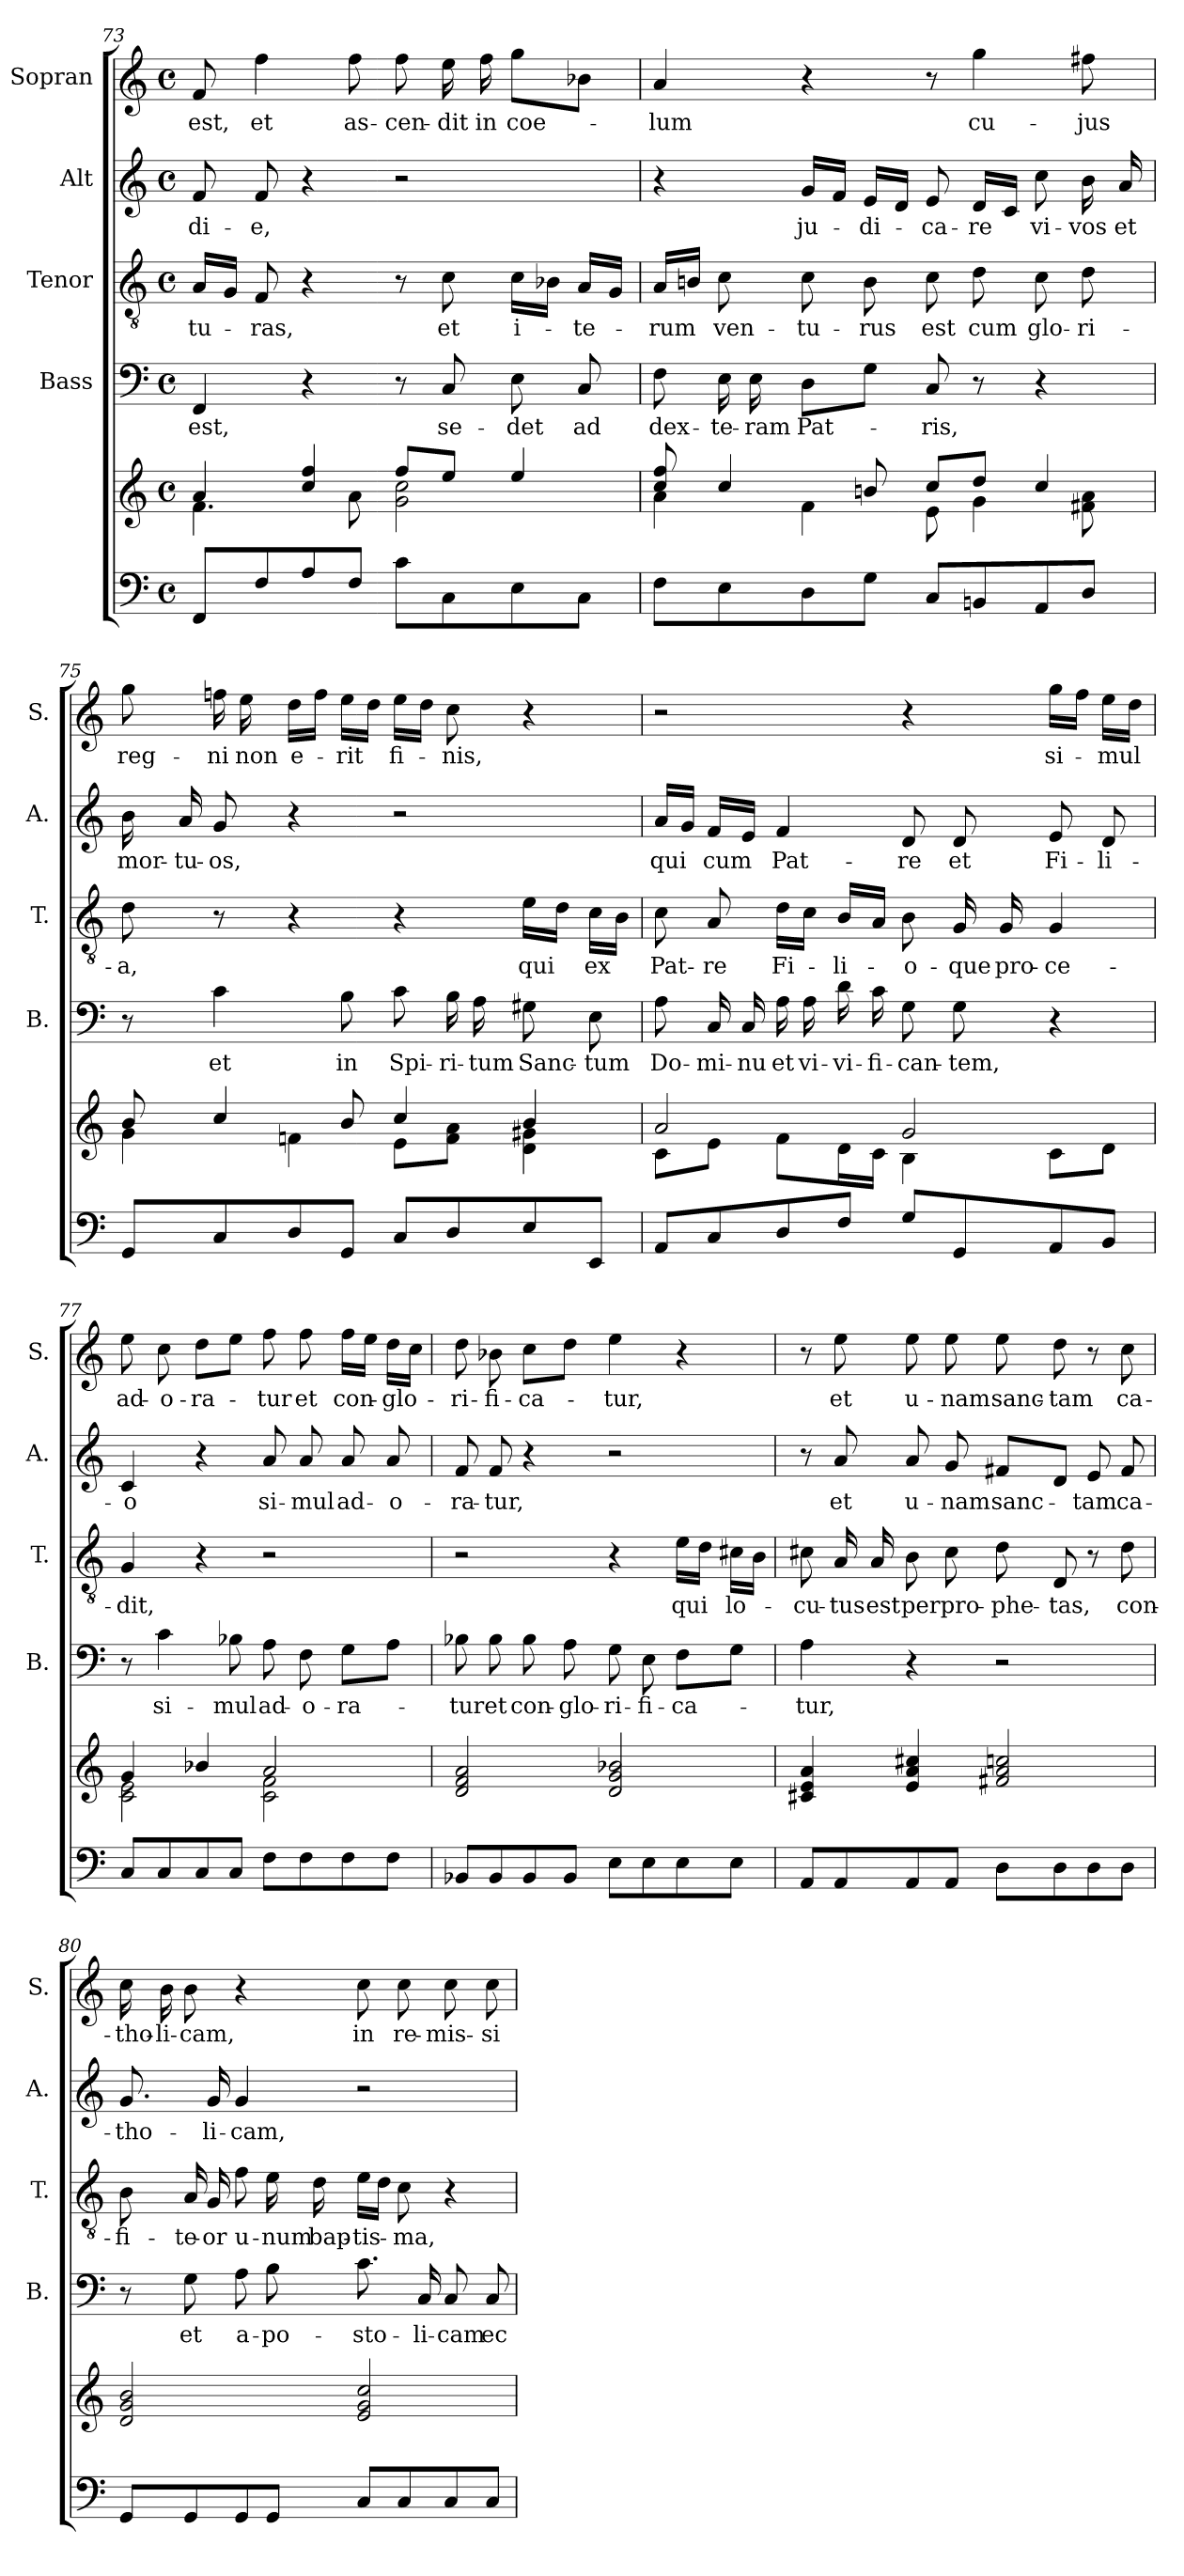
**kern	**kern	**kern	**text	**kern	**text	**kern	**text	**kern	**text
*part5	*part5	*part4	*part4	*part3	*part3	*part2	*part2	*part1	*part1
*staff6	*staff5	*staff4	*staff4	*staff3	*staff3	*staff2	*staff2	*staff1	*staff1
*	*	*I"Bass	*	*I"Tenor	*	*I"Alt	*	*I"Sopran	*
*	*	*I'B.	*	*I'T.	*	*I'A.	*	*I'S.	*
*clefF4	*clefG2	*clefF4	*	*clefGv2	*	*clefG2	*	*clefG2	*
*k[]	*k[]	*k[]	*	*k[]	*	*k[]	*	*k[]	*
*C:	*C:	*C:	*	*C:	*	*C:	*	*C:	*
*M4/4	*M4/4	*M4/4	*	*M4/4	*	*M4/4	*	*M4/4	*
*met(c)	*met(c)	*met(c)	*	*met(c)	*	*met(c)	*	*met(c)	*
=73	=73	=73	=73	=73	=73	=73	=73	=73	=73
*	*^	*	*	*	*	*	*	*	*
!	!	!	!	!LO:LY:b	!	!LO:LY:b	!	!LO:LY:b	!	!LO:LY:b
8FF/L	4a/	4.f\	4FF/	est,	16A/LL	-tu-	8f/	di-	8f/	est,
.	.	.	.	.	16G/JJ	.	.	.	.	.
!	!	!	!	!	!	!LO:LY:b	!	!LO:LY:b	!	!LO:LY:b
8F/	.	.	.	.	8F/	-ras,	8f/	-e,	4ff\	et
8A/	4cc/ 4ff/	.	4r	.	4r	.	4r	.	.	.
!	!	!	!	!	!	!	!	!	!	!LO:LY:b
8F/J	.	8a\	.	.	.	.	.	.	8ff\	as-
!	!	!	!	!	!	!	!	!	!	!LO:LY:b
8c\L	8ff/L	2g\ 2cc\	8r	.	8r	.	2r	.	8ff\	-cen-
!	!	!	!	!LO:LY:b	!	!LO:LY:b	!	!	!	!LO:LY:b
8C\	8ee/J	.	8C/	se-	8c\	et	.	.	16ee\	-dit
!	!	!	!	!	!	!	!	!	!	!LO:LY:b
.	.	.	.	.	.	.	.	.	16ff\	in
!	!	!	!	!LO:LY:b	!	!LO:LY:b	!	!	!	!LO:LY:b
8E\	4ee/	.	8E\	-det	16c\LL	i-	.	.	8gg\L	coe-
.	.	.	.	.	16B-X\JJ	.	.	.	.	.
!	!	!	!	!LO:LY:b	!	!LO:LY:b	!	!	!	!
8C\J	.	.	8C/	ad	16A/LL	-te-	.	.	8b-X\J	.
.	.	.	.	.	16G/JJ	.	.	.	.	.
=74	=74	=74	=74	=74	=74	=74	=74	=74	=74	=74
!	!	!	!	!LO:LY:b	!	!LO:LY:b	!	!	!	!LO:LY:b
8F\L	8cc/ 8ff/	4a\	8F\	dex-	16A/LL	-rum	4r	.	4a/	-lum
.	.	.	.	.	16Bn/JJ	.	.	.	.	.
!	!	!	!	!LO:LY:b	!	!LO:LY:b	!	!	!	!
8E\	4cc/	.	16E\	-te-	8c\	ven-	.	.	.	.
!	!	!	!	!LO:LY:b	!	!	!	!	!	!
.	.	.	16E\	-ram	.	.	.	.	.	.
!	!	!	!	!LO:LY:b	!	!LO:LY:b	!	!LO:LY:b	!	!
8D\	.	4f\	8D\L	Pat-	8c\	-tu-	16g/LL	ju-	4r	.
.	.	.	.	.	.	.	16f/JJ	.	.	.
!	!	!	!	!	!	!LO:LY:b	!	!LO:LY:b	!	!
8G\J	8bn/	.	8G\J	.	8B\	-rus	16e/LL	-di-	.	.
.	.	.	.	.	.	.	16d/JJ	.	.	.
!	!	!	!	!LO:LY:b	!	!LO:LY:b	!	!LO:LY:b	!	!
8C/L	8cc/L	8e\	8C/	-ris,	8c\	est	8e/	-ca-	8r	.
!	!	!	!	!	!	!LO:LY:b	!	!LO:LY:b	!	!LO:LY:b
8BBn/	8dd/J	4g\	8r	.	8d\	cum	16d/LL	-re	4gg\	cu-
.	.	.	.	.	.	.	16c/JJ	.	.	.
!	!	!	!	!	!	!LO:LY:b	!	!LO:LY:b	!	!
8AA/	4cc/	.	4r	.	8c\	glo-	8cc\	vi-	.	.
!	!	!	!	!	!	!LO:LY:b	!	!LO:LY:b	!	!LO:LY:b
8D/J	.	8f#X\ 8a\	.	.	8d\	-ri-	16b\	-vos	8ff#X\	-jus
!	!	!	!	!	!	!	!	!LO:LY:b	!	!
.	.	.	.	.	.	.	16a/	et	.	.
!!LO:PB:g=z
=75	=75	=75	=75	=75	=75	=75	=75	=75	=75	=75
!	!	!	!	!	!	!LO:LY:b	!	!LO:LY:b	!	!LO:LY:b
8GG/L	8b/	4g\	8r	.	8d\	-a,	16b\	mor-	8gg\	reg-
!	!	!	!	!	!	!	!	!LO:LY:b	!	!
.	.	.	.	.	.	.	16a/	-tu-	.	.
!	!	!	!	!LO:LY:b	!	!	!	!LO:LY:b	!	!LO:LY:b
8C/	4cc/	.	4c\	et	8r	.	8g/	-os,	16ffn\	-ni
!	!	!	!	!	!	!	!	!	!	!LO:LY:b
.	.	.	.	.	.	.	.	.	16ee\	non
!	!	!	!	!	!	!	!	!	!	!LO:LY:b
8D/	.	4fn\	.	.	4r	.	4r	.	16dd\LL	e-
.	.	.	.	.	.	.	.	.	16ff\JJ	.
!	!	!	!	!LO:LY:b	!	!	!	!	!	!LO:LY:b
8GG/J	8b/	.	8B\	in	.	.	.	.	16ee\LL	-rit
.	.	.	.	.	.	.	.	.	16dd\JJ	.
!	!	!	!	!LO:LY:b	!	!	!	!	!	!LO:LY:b
8C/L	4cc/	8e\L	8c\	Spi-	4r	.	2r	.	16ee\LL	fi-
.	.	.	.	.	.	.	.	.	16dd\JJ	.
!	!	!	!	!LO:LY:b	!	!	!	!	!	!LO:LY:b
8D/	.	8f\ 8a\J	16B\	-ri-	.	.	.	.	8cc\	-nis,
!	!	!	!	!LO:LY:b	!	!	!	!	!	!
.	.	.	16A\	-tum	.	.	.	.	.	.
!	!	!	!	!LO:LY:b	!	!LO:LY:b	!	!	!	!
8E/	4b/	4d\ 4g#X\	8G#X\	Sanc-	16e\LL	qui	.	.	4r	.
.	.	.	.	.	16d\JJ	.	.	.	.	.
!	!	!	!	!LO:LY:b	!	!LO:LY:b	!	!	!	!
8EE/J	.	.	8E\	-tum	16c\LL	ex	.	.	.	.
.	.	.	.	.	16B\JJ	.	.	.	.	.
=76	=76	=76	=76	=76	=76	=76	=76	=76	=76	=76
!	!	!	!	!LO:LY:b	!	!LO:LY:b	!	!LO:LY:b	!	!
8AA/L	2a/	8c\L	8A\	Do-	8c\	Pat-	16a/LL	qui	2r	.
.	.	.	.	.	.	.	16g/JJ	.	.	.
!	!	!	!	!LO:LY:b	!	!LO:LY:b	!	!LO:LY:b	!	!
8C/	.	8e\J	16C/	-mi-	8A/	-re	16f/LL	cum	.	.
!	!	!	!	!LO:LY:b	!	!	!	!	!	!
.	.	.	16C/	-nu	.	.	16e/JJ	.	.	.
!	!	!	!	!LO:LY:b	!	!LO:LY:b	!	!LO:LY:b	!	!
8D/	.	8f\L	16A\	et	16d\LL	Fi-	4f/	Pat-	.	.
!	!	!	!	!LO:LY:b	!	!	!	!	!	!
.	.	.	16A\	vi-	16c\JJ	.	.	.	.	.
!	!	!	!	!LO:LY:b	!	!LO:LY:b	!	!	!	!
8F/J	.	16d\L	16d\	-vi-	16B/LL	-li-	.	.	.	.
!	!	!	!	!LO:LY:b	!	!	!	!	!	!
.	.	16c\JJ	16c\	-fi-	16A/JJ	.	.	.	.	.
!	!	!	!	!LO:LY:b	!	!LO:LY:b	!	!LO:LY:b	!	!
8G/L	2g/	4B\	8G\	-can-	8B\	-o-	8d/	-re	4r	.
!	!	!	!	!LO:LY:b	!	!LO:LY:b	!	!LO:LY:b	!	!
8GG/	.	.	8G\	-tem,	16G/	-que	8d/	et	.	.
!	!	!	!	!	!	!LO:LY:b	!	!	!	!
.	.	.	.	.	16G/	pro-	.	.	.	.
!	!	!	!	!	!	!LO:LY:b	!	!LO:LY:b	!	!LO:LY:b
8AA/	.	8c\L	4r	.	4G/	-ce-	8e/	Fi-	16gg\LL	si-
.	.	.	.	.	.	.	.	.	16ff\JJ	.
!	!	!	!	!	!	!	!	!LO:LY:b	!	!LO:LY:b
8BB/J	.	8d\J	.	.	.	.	8d/	-li-	16ee\LL	-mul
.	.	.	.	.	.	.	.	.	16dd\JJ	.
!!LO:LB:g=z
=77	=77	=77	=77	=77	=77	=77	=77	=77	=77	=77
!	!	!	!	!	!	!LO:LY:b	!	!LO:LY:b	!	!LO:LY:b
8C/L	4g/	2c\ 2e\	8r	.	4G/	-dit,	4c/	-o	8ee\	ad-
!	!	!	!	!LO:LY:b	!	!	!	!	!	!LO:LY:b
8C/	.	.	4c\	si-	.	.	.	.	8cc\	-o-
!	!	!	!	!	!	!	!	!	!	!LO:LY:b
8C/	4b-X/	.	.	.	4r	.	4r	.	8dd\L	-ra-
!	!	!	!	!LO:LY:b	!	!	!	!	!	!
8C/J	.	.	8B-X\	-mul	.	.	.	.	8ee\J	.
!	!	!	!	!LO:LY:b	!	!	!	!LO:LY:b	!	!LO:LY:b
8F\L	2a/	2c\ 2f\	8A\	ad-	2r	.	8a/	si-	8ff\	-tur
!	!	!	!	!LO:LY:b	!	!	!	!LO:LY:b	!	!LO:LY:b
8F\	.	.	8F\	-o-	.	.	8a/	-mul	8ff\	et
!	!	!	!	!LO:LY:b	!	!	!	!LO:LY:b	!	!LO:LY:b
8F\	.	.	8G\L	-ra-	.	.	8a/	ad-	16ff\LL	con-
.	.	.	.	.	.	.	.	.	16ee\JJ	.
!	!	!	!	!	!	!	!	!LO:LY:b	!	!LO:LY:b
8F\J	.	.	8A\J	.	.	.	8a/	-o-	16dd\LL	-glo-
.	.	.	.	.	.	.	.	.	16cc\JJ	.
*	*v	*v	*	*	*	*	*	*	*	*
=78	=78	=78	=78	=78	=78	=78	=78	=78	=78
!	!	!	!LO:LY:b	!	!	!	!LO:LY:b	!	!LO:LY:b
8BB-X/L	2d/ 2f/ 2a/	8B-X\	-tur	2r	.	8f/	-ra-	8dd\	-ri-
!	!	!	!LO:LY:b	!	!	!	!LO:LY:b	!	!LO:LY:b
8BB-/	.	8B-\	et	.	.	8f/	-tur,	8b-X\	-fi-
!	!	!	!LO:LY:b	!	!	!	!	!	!LO:LY:b
8BB-/	.	8B-\	con-	.	.	4r	.	8cc\L	-ca-
!	!	!	!LO:LY:b	!	!	!	!	!	!
8BB-/J	.	8A\	-glo-	.	.	.	.	8dd\J	.
!	!	!	!LO:LY:b	!	!	!	!	!	!LO:LY:b
8E\L	2d/ 2g/ 2b-X/	8G\	-ri-	4r	.	2r	.	4ee\	-tur,
!	!	!	!LO:LY:b	!	!	!	!	!	!
8E\	.	8E\	-fi-	.	.	.	.	.	.
!	!	!	!LO:LY:b	!	!LO:LY:b	!	!	!	!
8E\	.	8F\L	-ca-	16e\LL	qui	.	.	4r	.
.	.	.	.	16d\JJ	.	.	.	.	.
!	!	!	!	!	!LO:LY:b	!	!	!	!
8E\J	.	8G\J	.	16c#X\LL	lo-	.	.	.	.
.	.	.	.	16B\JJ	.	.	.	.	.
=79	=79	=79	=79	=79	=79	=79	=79	=79	=79
!	!	!	!LO:LY:b	!	!LO:LY:b	!	!	!	!
8AA/L	4c#X/ 4e/ 4a/	4A\	-tur,	8c#X\	-cu-	8r	.	8r	.
!	!	!	!	!	!LO:LY:b	!	!LO:LY:b	!	!LO:LY:b
8AA/	.	.	.	16A/	-tus	8a/	et	8ee\	et
!	!	!	!	!	!LO:LY:b	!	!	!	!
.	.	.	.	16A/	est	.	.	.	.
!	!	!	!	!	!LO:LY:b	!	!LO:LY:b	!	!LO:LY:b
8AA/	4e/ 4a/ 4cc#X/	4r	.	8B\	per	8a/	u-	8ee\	u-
!	!	!	!	!	!LO:LY:b	!	!LO:LY:b	!	!LO:LY:b
8AA/J	.	.	.	8c#\	pro-	8g/	-nam	8ee\	-nam
!	!	!	!	!	!LO:LY:b	!	!LO:LY:b	!	!LO:LY:b
8D\L	2f#X/ 2a/ 2ccn/	2r	.	8d\	-phe-	8f#X/L	sanc-	8ee\	sanc-
!	!	!	!	!	!LO:LY:b	!	!	!	!LO:LY:b
8D\	.	.	.	8D/	-tas,	8d/J	.	8dd\	-tam
!	!	!	!	!	!	!	!LO:LY:b	!	!
8D\	.	.	.	8r	.	8e/	-tam	8r	.
!	!	!	!	!	!LO:LY:b	!	!LO:LY:b	!	!LO:LY:b
8D\J	.	.	.	8d\	con-	8f#/	ca-	8cc\	ca-
!!LO:PB:g=z
=80	=80	=80	=80	=80	=80	=80	=80	=80	=80
!	!	!	!	!	!LO:LY:b	!	!LO:LY:b	!	!LO:LY:b
8GG/L	2d/ 2g/ 2b/	8r	.	8B\	-fi-	8.g/	-tho-	16cc\	-tho-
!	!	!	!	!	!	!	!	!	!LO:LY:b
.	.	.	.	.	.	.	.	16b\	-li-
!	!	!	!LO:LY:b	!	!LO:LY:b	!	!	!	!LO:LY:b
8GG/	.	8G\	et	16A/	-te-	.	.	8b\	-cam,
!	!	!	!	!	!LO:LY:b	!	!LO:LY:b	!	!
.	.	.	.	16G/	-or	16g/	-li-	.	.
!	!	!	!LO:LY:b	!	!LO:LY:b	!	!LO:LY:b	!	!
8GG/	.	8A\	a-	8f\	u-	4g/	-cam,	4r	.
!	!	!	!LO:LY:b	!	!LO:LY:b	!	!	!	!
8GG/J	.	8B\	-po-	16e\	-num	.	.	.	.
!	!	!	!	!	!LO:LY:b	!	!	!	!
.	.	.	.	16d\	bap-	.	.	.	.
!	!	!	!LO:LY:b	!	!LO:LY:b	!	!	!	!LO:LY:b
8C/L	2e/ 2g/ 2cc/	8.c\	-sto-	16e\LL	-tis-	2r	.	8cc\	in
.	.	.	.	16d\JJ	.	.	.	.	.
!	!	!	!	!	!LO:LY:b	!	!	!	!LO:LY:b
8C/	.	.	.	8c\	-ma,	.	.	8cc\	re-
!	!	!	!LO:LY:b	!	!	!	!	!	!
.	.	16C/	-li-	.	.	.	.	.	.
!	!	!	!LO:LY:b	!	!	!	!	!	!LO:LY:b
8C/	.	8C/	-cam	4r	.	.	.	8cc\	-mis-
!	!	!	!LO:LY:b	!	!	!	!	!	!LO:LY:b
8C/J	.	8C/	ec-	.	.	.	.	8cc\	-si-
=	=	=	=	=	=	=	=	=	=
*-	*-	*-	*-	*-	*-	*-	*-	*-	*-
